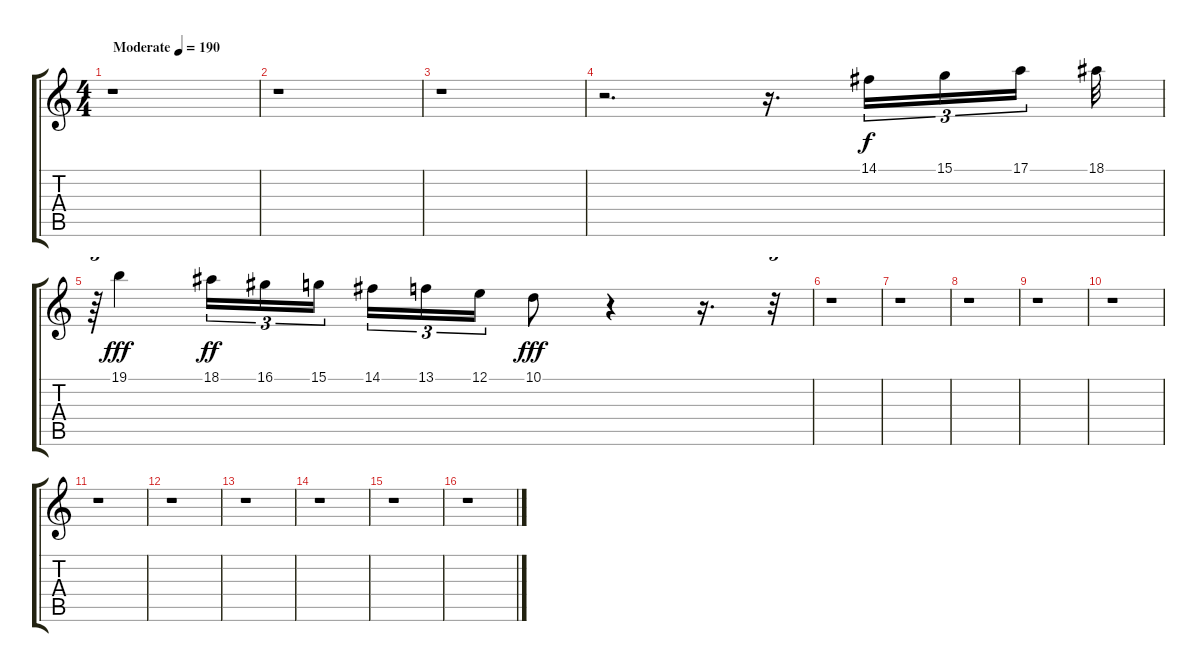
\track "" {instrument brasssection}
\staff {score tabs}
\tuning (E4 B3 G3 D3 A2 E2) {hide}
\ts (4 4)
\tempo (190 "Moderate")
\clef g2
\ks c
r.1{dy f instrument brasssection} |
r.1 |
r.1 |
r.2{d} r.16{d} 14.1.16{tu (3 2)} 15.1.16{tu (3 2)} 17.1.16{tu (3 2)} 18.1.32 |
r.64{tu (3 2)} 19.1.4{dy fff} 18.1.16{tu (3 2) dy ff} 16.1.16{tu (3 2)} 15.1.16{tu (3 2)} 14.1.16{tu (3 2)} 13.1.16{tu (3 2)} 12.1.16{tu (3 2)} 10.1.8{dy fff} r.4 r.16{d} r.32{tu (3 2)} |
r.1 |
r.1 |
r.1 |
r.1 |
r.1 |
r.1 |
r.1 |
r.1 |
r.1 |
r.1 |
r.1
